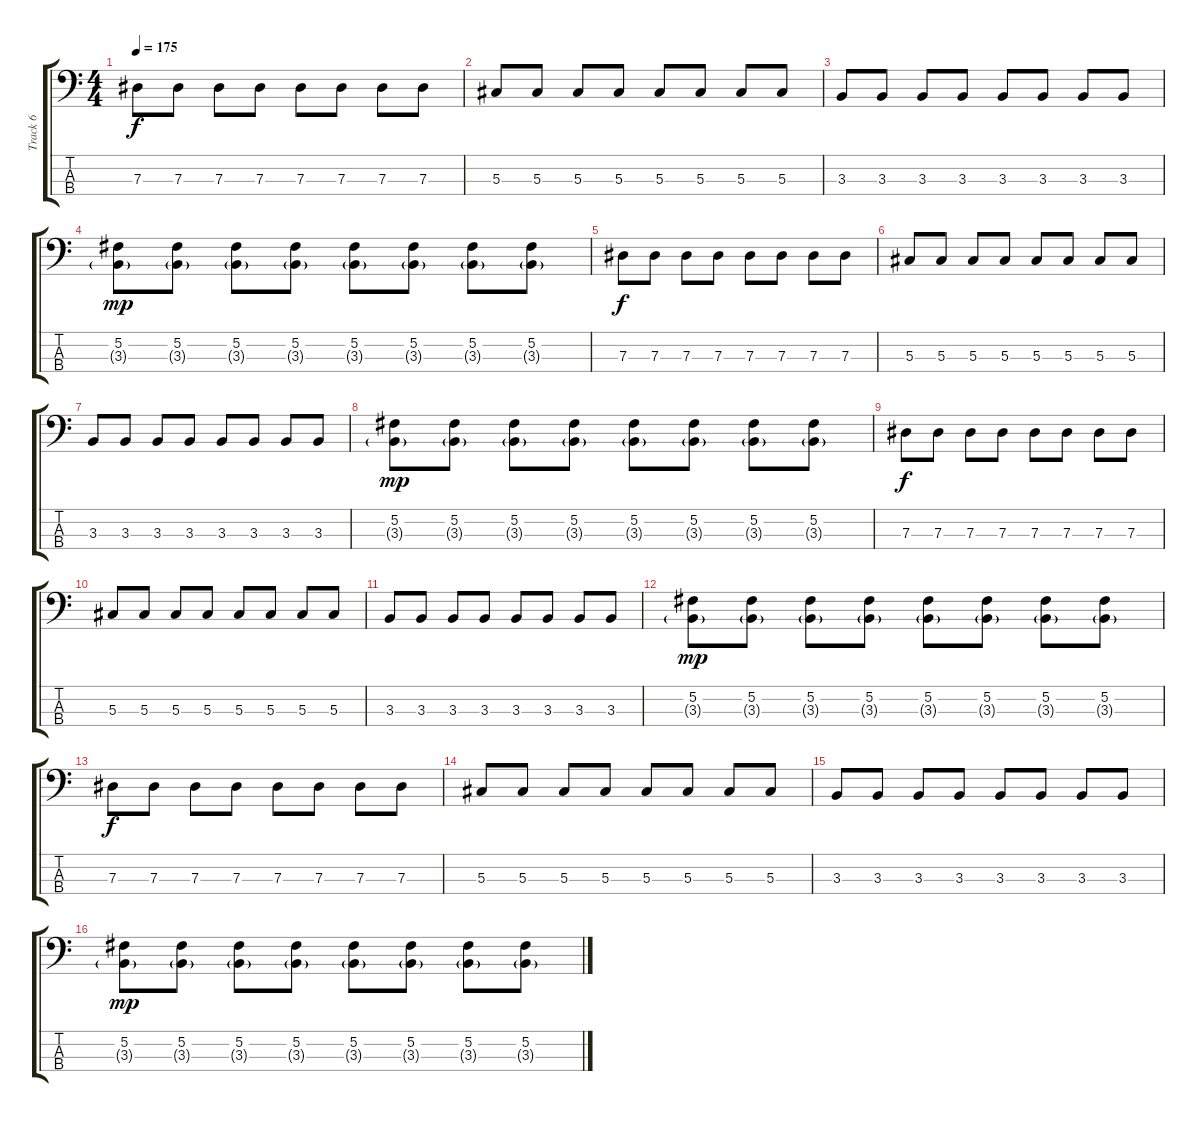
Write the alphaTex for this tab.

\track ("Track 6" "Track 6") {instrument electricbassfinger}
\staff {score tabs}
\tuning (Gb2 Db2 Ab1 Db1) {hide}
\ts (4 4)
\tempo 175
\clef f4
\ks c
7.3.8{dy f} 7.3.8 7.3.8 7.3.8 7.3.8 7.3.8 7.3.8 7.3.8 |
5.3.8 5.3.8 5.3.8 5.3.8 5.3.8 5.3.8 5.3.8 5.3.8 |
3.3.8 3.3.8 3.3.8 3.3.8 3.3.8 3.3.8 3.3.8 3.3.8 |
(5.2 3.3{g}).8{dy mp} (5.2 3.3{g}).8 (5.2 3.3{g}).8 (5.2 3.3{g}).8 (5.2 3.3{g}).8 (5.2 3.3{g}).8 (5.2 3.3{g}).8 (5.2 3.3{g}).8 |
7.3.8{dy f} 7.3.8 7.3.8 7.3.8 7.3.8 7.3.8 7.3.8 7.3.8 |
5.3.8 5.3.8 5.3.8 5.3.8 5.3.8 5.3.8 5.3.8 5.3.8 |
3.3.8 3.3.8 3.3.8 3.3.8 3.3.8 3.3.8 3.3.8 3.3.8 |
(5.2 3.3{g}).8{dy mp} (5.2 3.3{g}).8 (5.2 3.3{g}).8 (5.2 3.3{g}).8 (5.2 3.3{g}).8 (5.2 3.3{g}).8 (5.2 3.3{g}).8 (5.2 3.3{g}).8 |
7.3.8{dy f} 7.3.8 7.3.8 7.3.8 7.3.8 7.3.8 7.3.8 7.3.8 |
5.3.8 5.3.8 5.3.8 5.3.8 5.3.8 5.3.8 5.3.8 5.3.8 |
3.3.8 3.3.8 3.3.8 3.3.8 3.3.8 3.3.8 3.3.8 3.3.8 |
(5.2 3.3{g}).8{dy mp} (5.2 3.3{g}).8 (5.2 3.3{g}).8 (5.2 3.3{g}).8 (5.2 3.3{g}).8 (5.2 3.3{g}).8 (5.2 3.3{g}).8 (5.2 3.3{g}).8 |
7.3.8{dy f} 7.3.8 7.3.8 7.3.8 7.3.8 7.3.8 7.3.8 7.3.8 |
5.3.8 5.3.8 5.3.8 5.3.8 5.3.8 5.3.8 5.3.8 5.3.8 |
3.3.8 3.3.8 3.3.8 3.3.8 3.3.8 3.3.8 3.3.8 3.3.8 |
(5.2 3.3{g}).8{dy mp} (5.2 3.3{g}).8 (5.2 3.3{g}).8 (5.2 3.3{g}).8 (5.2 3.3{g}).8 (5.2 3.3{g}).8 (5.2 3.3{g}).8 (5.2 3.3{g}).8
